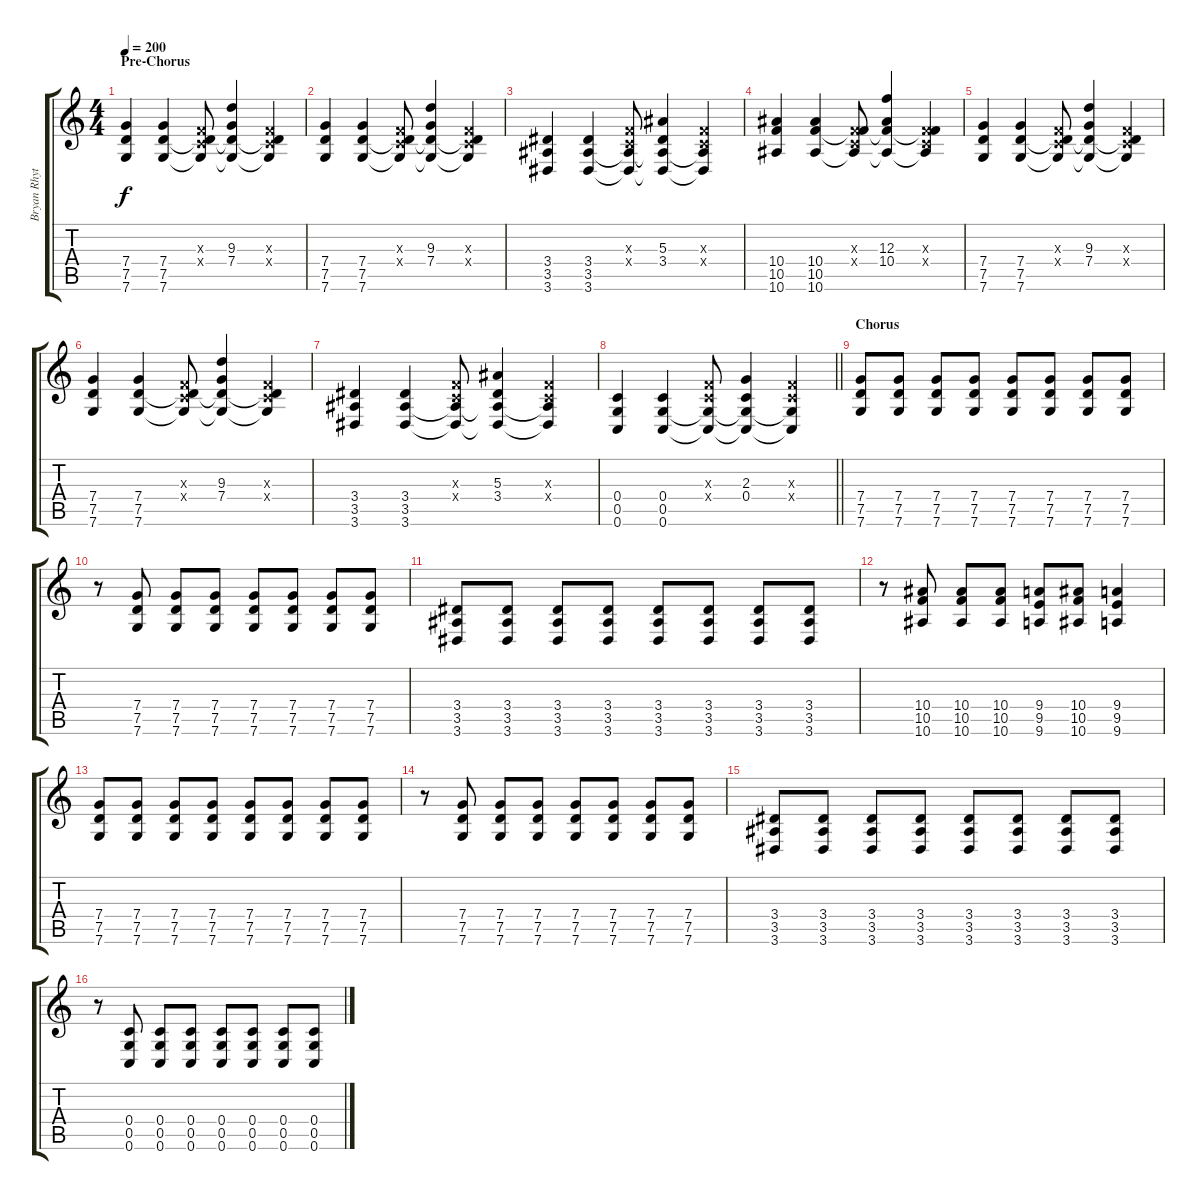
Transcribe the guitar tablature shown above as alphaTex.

\track ("Bryan Rhythm" "Bryan Rhyt") {instrument distortionguitar}
\staff {score tabs}
\tuning (D4 A3 F3 C3 G2 C2) {hide}
\ts (4 4)
\section ("" "Pre-Chorus")
\tempo 200
\clef g2
\ks c
(7.4 7.5 7.6).4{dy f} (7.4 7.5 7.6).4 (0.3{x} 0.4{x} 7.5{t} 7.6{t}).8 (9.3 7.4 7.5{t} 7.6{t}).4 (0.3{x} 0.4{x} 7.5{t} 7.6{t}).4 |
(7.4 7.5 7.6).4 (7.4 7.5 7.6).4 (0.3{x} 0.4{x} 7.5{t} 7.6{t}).8 (9.3 7.4 7.5{t} 7.6{t}).4 (0.3{x} 0.4{x} 7.5{t} 7.6{t}).4 |
(3.4 3.5 3.6).4 (3.4 3.5 3.6).4 (0.3{x} 0.4{x} 3.5{t} 3.6{t}).8 (5.3 3.4 3.5{t} 3.6{t}).4 (0.3{x} 0.4{x} 3.5{t} 3.6{t}).4 |
(10.4 10.5 10.6).4 (10.4 10.5 10.6).4 (0.3{x} 0.4{x} 10.5{t} 10.6{t}).8 (12.3 10.4 10.5{t} 10.6{t}).4 (0.3{x} 0.4{x} 10.5{t} 10.6{t}).4 |
(7.4 7.5 7.6).4 (7.4 7.5 7.6).4 (0.3{x} 0.4{x} 7.5{t} 7.6{t}).8 (9.3 7.4 7.5{t} 7.6{t}).4 (0.3{x} 0.4{x} 7.5{t} 7.6{t}).4 |
(7.4 7.5 7.6).4 (7.4 7.5 7.6).4 (0.3{x} 0.4{x} 7.5{t} 7.6{t}).8 (9.3 7.4 7.5{t} 7.6{t}).4 (0.3{x} 0.4{x} 7.5{t} 7.6{t}).4 |
(3.4 3.5 3.6).4 (3.4 3.5 3.6).4 (0.3{x} 0.4{x} 3.5{t} 3.6{t}).8 (5.3 3.4 3.5{t} 3.6{t}).4 (0.3{x} 0.4{x} 3.5{t} 3.6{t}).4 |
\barLineRight lightlight
(0.4 0.5 0.6).4 (0.4 0.5 0.6).4 (0.3{x} 0.4{x} 0.5{t} 0.6{t}).8 (2.3 0.4 0.5{t} 0.6{t}).4 (0.3{x} 0.4{x} 0.5{t} 0.6{t}).4 |
\section ("" "Chorus")
(7.4 7.5 7.6).8 (7.4 7.5 7.6).8 (7.4 7.5 7.6).8 (7.4 7.5 7.6).8 (7.4 7.5 7.6).8 (7.4 7.5 7.6).8 (7.4 7.5 7.6).8 (7.4 7.5 7.6).8 |
r.8 (7.4 7.5 7.6).8 (7.4 7.5 7.6).8 (7.4 7.5 7.6).8 (7.4 7.5 7.6).8 (7.4 7.5 7.6).8 (7.4 7.5 7.6).8 (7.4 7.5 7.6).8 |
(3.4 3.5 3.6).8 (3.4 3.5 3.6).8 (3.4 3.5 3.6).8 (3.4 3.5 3.6).8 (3.4 3.5 3.6).8 (3.4 3.5 3.6).8 (3.4 3.5 3.6).8 (3.4 3.5 3.6).8 |
r.8 (10.4 10.5 10.6).8 (10.4 10.5 10.6).8 (10.4 10.5 10.6).8 (9.4 9.5 9.6).8 (10.4 10.5 10.6).8 (9.4 9.5 9.6).4 |
(7.4 7.5 7.6).8 (7.4 7.5 7.6).8 (7.4 7.5 7.6).8 (7.4 7.5 7.6).8 (7.4 7.5 7.6).8 (7.4 7.5 7.6).8 (7.4 7.5 7.6).8 (7.4 7.5 7.6).8 |
r.8 (7.4 7.5 7.6).8 (7.4 7.5 7.6).8 (7.4 7.5 7.6).8 (7.4 7.5 7.6).8 (7.4 7.5 7.6).8 (7.4 7.5 7.6).8 (7.4 7.5 7.6).8 |
(3.4 3.5 3.6).8 (3.4 3.5 3.6).8 (3.4 3.5 3.6).8 (3.4 3.5 3.6).8 (3.4 3.5 3.6).8 (3.4 3.5 3.6).8 (3.4 3.5 3.6).8 (3.4 3.5 3.6).8 |
r.8 (0.4 0.5 0.6).8 (0.4 0.5 0.6).8 (0.4 0.5 0.6).8 (0.4 0.5 0.6).8 (0.4 0.5 0.6).8 (0.4 0.5 0.6).8 (0.4 0.5 0.6).8
